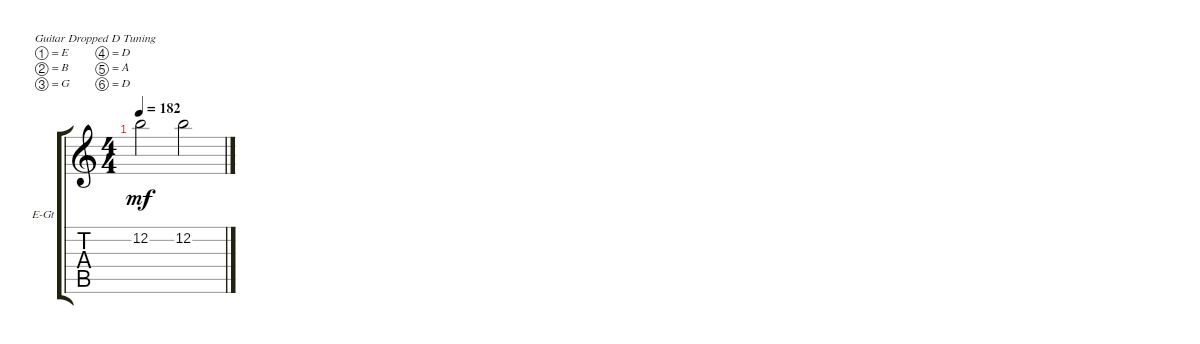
\defaultSystemsLayout 4
\bracketExtendMode groupsimilarinstruments
\firstSystemTrackNameOrientation horizontal
\otherSystemsTrackNameOrientation horizontal
\track ("Electric Guitar" "E-Gt") {instrument distortionguitar}
\staff {score tabs}
\tuning (E4 B3 G3 D3 A2 D2)
\ts (4 4)
\tempo 182
\clef g2
\ks c
12.2.2{dy mf} 12.2.2
